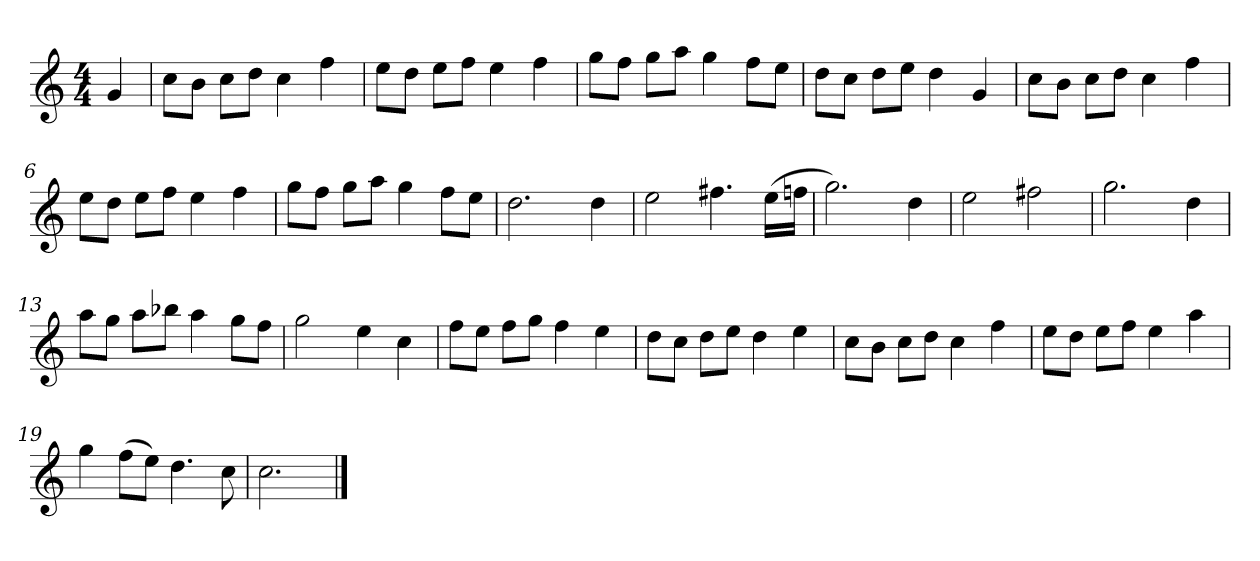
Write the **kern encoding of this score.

**kern
*part1
*staff1
*k[]
*M4/4
*MM120
=
4g
=1
8ccL
8bJ
8ccL
8ddJ
4cc
4ff
=2
8eeL
8ddJ
8eeL
8ffJ
4ee
4ff
=3
8ggL
8ffJ
8ggL
8aaJ
4gg
8ffL
8eeJ
=4
8ddL
8ccJ
8ddL
8eeJ
4dd
4g
=5
8ccL
8bJ
8ccL
8ddJ
4cc
4ff
=6
8eeL
8ddJ
8eeL
8ffJ
4ee
4ff
=7
8ggL
8ffJ
8ggL
8aaJ
4gg
8ffL
8eeJ
=8
2.dd
4dd
=9
2ee
4.ff#X
(16eeLL
16ffnJJ
=10
2.gg)
4dd
=11
2ee
2ff#X
=12
2.gg
4dd
=13
8aaL
8ggJ
8aaL
8bb-XJ
4aa
8ggL
8ffJ
=14
2gg
4ee
4cc
=15
8ffL
8eeJ
8ffL
8ggJ
4ff
4ee
=16
8ddL
8ccJ
8ddL
8eeJ
4dd
4ee
=17
8ccL
8bJ
8ccL
8ddJ
4cc
4ff
=18
8eeL
8ddJ
8eeL
8ffJ
4ee
4aa
=19
4gg
(8ffL
8eeJ)
4.dd
8cc
=20
2.cc
==
*-
